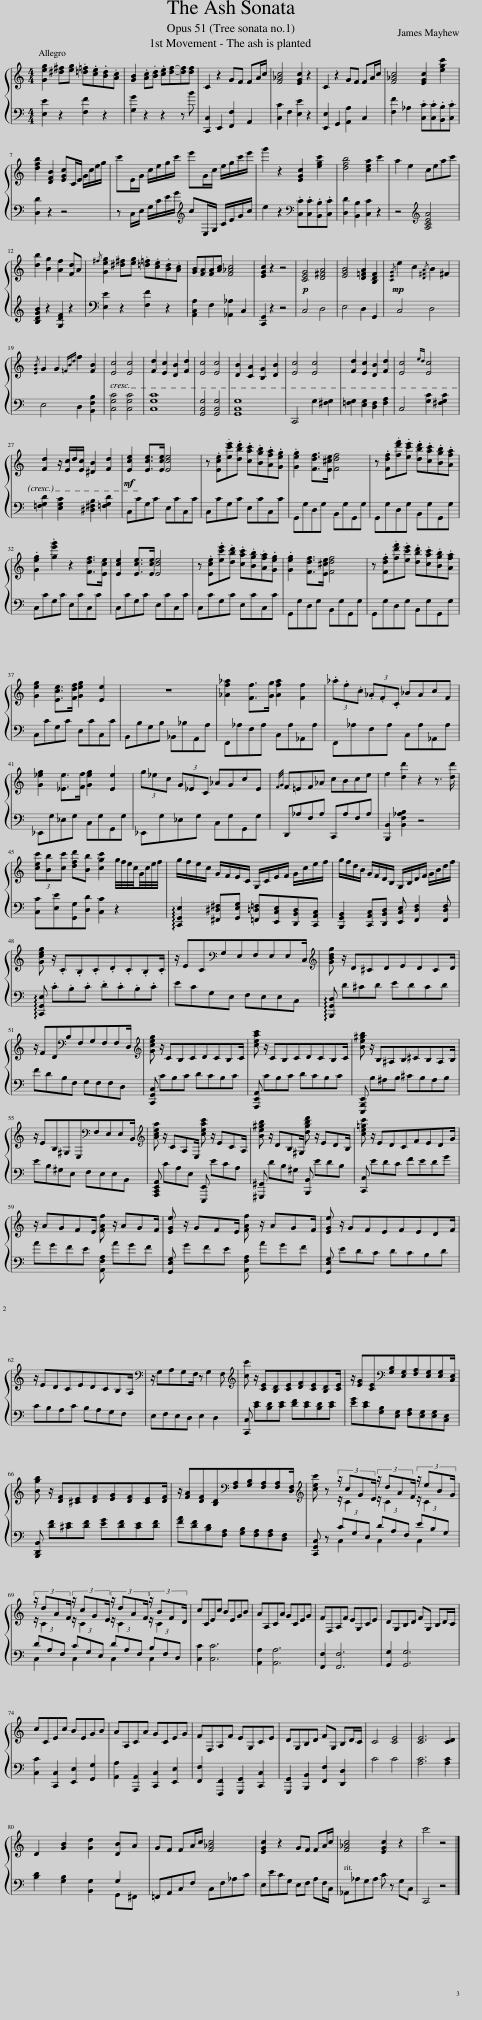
X:1
%%score { ( 1 3 ) | ( 2 4 ) }
L:1/8
Q:1/2=72
M:4/4
I:linebreak $
K:C
V:1 treble
V:3 treble
V:2 bass
V:4 bass
V:1
 [Geg]2 [^d^f][eg] .[=d=f].[ce].[Bd].[Ac] | [GB]2 .[Ac].[Bd] .[ce][df]-[df][df] | C2 z2 GF FA/c/ | [F_Ac]4 [EGc]2 z2 | C2 z2 GF FA/c/ | %5
 [F_Ac]4 [EGc]2 [egc']2 |$ [dfb]2 [DFB]2 [EGc]C/E/ G/c/e/g/ | c'E/G/ c/e/g/c'/ e'G/c/ e/g/c'/e'/ | g'2 z2 [EGc]2 [egc']2 | [dfb]4 [cea]2 c'2 | %10
 a2 e2 ceac' |$ [db]2 [Bg]2 [Af]2 [Fd]A |{/^f} [Geg]2 [^d^f][eg] .[=d=f].[ce].[Bd].[Ac] | [GB][FA][FA][Ac] [F_Ac]4 | [EGc]2 z2 z4 | %15
!p! [CEG]4 [D^FA]4 | [EGB]4 [D=FA]2 [B,DF]2 |!mp!{/[CEG]} e2 c2{/[D^FA]} B2 ^F2 |${/[EGB]} G2 G2{=FBd} f2 [FB]2 | [Ec]4 [Ec]4 | %20
 [Fd]2 [Ec]2 [DB]2 [Fd]2 | [Ec]4 [Ec]4 | [DB]2 [CA]2 [B,G]2 [DB]2 | [Ec]4 [Ec]4 | [Fd]2 [Ec]2 [DB]2 [Fd]2 | %25
 [Ec]4{ed} [Ec]4 |$ [Fd]2 z/ [Ec]/d/[Ec]/ [^DB]2 [Fd]2 |!mf! [Ece]2 [Ece]>[Ece] [Ece]4 | z .[Ece].[ec'e'].[dbd'] .[cac'].[Bgb].[Afa].[Geg] | .[Geg]2 [Fdf]>[E^ce] [Fdf]4 | %30
 z .[Fdf].[fd'f'].[ec'e'] .[dbd'].[cac'].[Bgb].[Afa] |$ .[Geg]2 .[ge'g']2 z2 [Fdf]>[Ece] | [Ece]2 [Ece]>[Ece] [Ece]4 | z .[Ece].[ec'e'].[dbd'] .[cac'].[Bgb].[Afa].[Geg] | .[Geg]2 [Fdf]>[E^ce] [Fdf]4 | %35
 z .[Fdf].[fd'f'].[ec'e'] .[dbd'].[cac'].[Bgb].[Afa] |$ [Geg]2 [Ece]>[Fdf] [Geg]2 [Ee]2 | z8 | [_Af_a]2 [Ff]>[Gg] [Afa]2 [Ff]2 | (3._a.f.c (3._A.F.C _BAcF |$ %40
 [G_eg]2 [_Ee]>[Ff] [Geg]2 [Ee]2 | (3g_ec (3G_EC _AGcE |{FG} F=EF_A cBce | f2 [dd']2 z2 z3/2 [dd']/ |$ (3[cec'][Bb][cc'] [dfd'][Bb] [cgc']2 g/4f/4e/4c/4G/4c/4e/4f/4 | %45
 g/f/e/c/ G/F/E/C/ G,/C/E/F/ G/c/e/f/ | g/f/d/B/ G/F/D/B,/ G,/B,/D/F/ G/B/d/f/ |$ [Gceg] z/ .C.B,.C.D.C.B,.C/ | z/ .E.C[K:bass].G,.E,.F,.E,.E,.C,/ |[K:treble] [GBdg] z/ D^CDEDCD/ |$ %50
 z/ FD[K:bass]B,F,G,F,F,D,/ |[K:treble] [Gceg] z/ CB,CDCB,C/ | [ceac'] z/ CB,CDCB,C/ | [Be^gb] z/ B,^A,B,^CB,A,B,/ |$ z/ EB,^G,E,[K:bass]F,E,E,B,,/ | %55
[K:treble] [Acea] z/ CA,E,/ [ceac'] z/ ECA,/ | [Be^gb] z/ DB,^G,/ [dgbd'] z/ EDB,/ | [ce=gc'] z/ EDCFEDG/ |$ z/ AGFE/ [FAf] z/ AGF/ | [EGe] z/ GFE/ [FAf] z/ AGF/ | %60
 [EGe] z/ GFEFEDF/ |$ z/ EDCEDCB,A,/ |[K:bass] z/ G,A,G,F,/ z G,2 F, |[K:treble] [cc'] z/ [CE][B,D][CE][DF][CE][B,D][CE]/ | z/ [EG][CE][K:bass][G,B,][E,G,][F,A,][E,G,][E,G,][C,E,]/ |$ %65
 [Bgb] z/ [DF][^CE][DF][EG][DF][CE][DF]/ | z/ [FA][DF][B,D][K:bass][F,A,][G,B,][F,A,][F,A,][D,F,]/ |[K:treble] [cec'] z (3:2:4z/ cGE/ (3:2:4z/ dAF/ (3:2:4z/ eBG/ |$ (3:2:4z/ dAF/ (3:2:4z/ cGE/ (3:2:4z/ dAF/ (3:2:4z/ BFD/ | cCEc BEGB | %70
 AA,CA GCEG | FF,A,F EG,CE | DG,B,D FG, B,D/C/ |$ cCEc BEGB | AA,CA GCEG | %75
 FF,A,F EG,CE | DG,B,D FG, B,D/C/ | C4 [CE]4 | [CE]6 [CD]2 |$ D2 [GB]2 [Gd]2 [DB]A | %80
 GF FA/c/ [F_Ac]4 | [EGc]2 z2 GF FA/c/ | [F_Ac]4 [EGc]2 z2 | c'4 z4 |] %84
V:2
 [E,E]2 z2 [F,F]2 z2 | [G,G]2 z2 z2 z B | [C,,C,]2 E,,2 [F,,F,]2 A,,2 | [C,C]2 F,2 [E,E]2 z2 | [E,,E,]2 G,,2 [A,,A,]2 C,2 | %5
 [F,F]2 _A,2 .[C,C].[C,C].[B,,B,].[C,C] |$ [D,D]2 z2 z4 | z C,/E,/ G,/C/E/G/[K:treble] cE,/G,/ C/E/G/c/ | e2 z2[K:bass] .[C,C].[C,C].[B,,B,].[C,C] | [D,D]2 [B,,B,]2 [C,C]2 z2 | %10
 z4[K:treble] [A,CEA]4 |$ [B,DGB]2 z2 [G,DF]2 z2 | [E,E]2 z2 [F,F]2 z2 | [A,,C,A,]2 F,2 [_A,,_A,]2 C,2 | [C,,G,,]2 z2 z4 | %15
 C,4 D,4 | E,4 D,2 G,,2 | C,4 D,4 |$ E,4 D,2 [B,,F,B,]2 | [C,G,C]4 [C,G,C]4 | %20
 [C,G,C]8 | [G,,C,G,]4 [G,,C,G,]4 | [G,,C,G,]8 | C,,4 G,2 [^F,G,]2 | [=F,G,]2 [E,G,]2 [D,F,]2 [F,A,]2 | %25
 C,4 [G,C]2 [^F,G,C]2 |$ [=F,G,D]2 [E,G,C]2 [^D,^F,B,]2 [=F,G,D]2 | C,CG,C E,CC,C | C,CG,C E,CC,C | G,,G,D,G, B,,G,G,,G, | %30
 G,,G,D,G, B,,G,G,,G, |$ C,CG,C E,CC,C | C,CG,C E,CC,C | C,CG,C E,CC,C | G,,G,D,G, B,,G,G,,G, | %35
 G,,G,D,G, B,,G,G,,G, |$ C,CG,C E,CC,C | B,,B,G,B, _B,,_B,A,,A, | F,,_A,F,A, C,A,_A,,A, | F,,_A,F,A, C,A,_A,,A, |$ %40
 _E,,G,_E,G, C,G,G,,G, | _E,,G,_E,G, C,G,G,,G, | D,,_A,F,A, C,,A,F,A, | [B,,,B,,]2 [B,,F,_A,B,]2 z4 |$ [C,C][E,E][G,,G,][D,D] [C,C]2 z2 | %45
 !arpeggio![C,,G,,E,]2 [^F,,^D,^F,][G,,E,G,] [=F,,=D,=F,][E,,C,E,][D,,B,,D,][C,,A,,C,] | [B,,,G,,B,,]2 [C,,A,,C,][D,,B,,D,] [E,,C,E,] [F,,D,F,]2 [F,,D,F,] |$ !arpeggio![C,,G,,E,] .C.B,.C .D.C.B,.C | .E.C.G,.E, .F,.E,.E,.C, | !arpeggio![B,,,G,,D,] D^CD EDCD |$ %50
 FDB,F, G,F,F,D, | [C,,G,,C,] CB,C DCB,C | [A,,,E,,A,,] CB,C DCB,C | [E,,,B,,,E,,] B,^A,B, ^CB,A,B, |$ EB,^G,E, F,E,E,B,, | %55
 [A,,,C,,E,,A,,] CA,E, [E,,,E,,] ECA, | [^G,,,^G,,] DB,^G, [B,,,B,,] EDB, | [C,,C,] EDC FEDG |$ AGFE [A,,F,A,] AGF | [G,,E,G,] GFE [A,,F,A,] AGF | %60
 [G,,E,G,] EDC DCB,D |$ CB,A,C B,A,G,F, | E,F,E,D, E,2 D,2 | [C,,C,] [CE][B,D][CE] [DF][CE][B,D][CE] | [EG][CE][G,B,][E,G,] [F,A,][E,G,][E,G,][C,E,] |$ %65
 [B,,,D,,B,,] [DF][^CE][DF] [EG][DF][CE][DF] | [FA][DF][B,D][F,A,] [G,B,][F,A,][F,A,][D,F,] | [C,,G,,C,] z C,2 C,2 C,2 |$ C,2 C,2 C,2 C,2 | [C,C]2 [C,C]6 | %70
 [A,,A,]2 [A,,A,]6 | [F,,F,]2 [F,,F,]6 | [G,,G,]2 [G,,G,]6 |$ [C,C]2 [C,,C,]2 [E,,E,]2 [G,,G,]2 | [A,,A,]2 [A,,,A,,]2 [C,,C,]2 [E,,E,]2 | %75
 [F,,F,]2 [F,,,F,,]2 [G,,,G,,]2 [C,,C,]2 | [G,,,G,,]2 [B,,,B,,]2 [F,,F,]2 [D,,D,]2 | C4 C4 | [A,C]6 [A,C]2 |$ [B,D]2 [G,B,]2 [B,,G,]2 G,2 | %80
 =F,,A,,C,F, C,F,_A,C | E,ECG, E,F, A,F,/C,/ | _A,,_A,G,A, C z G,C, | C,,4 z4 |] %84
V:3
 x8 | x8 | x8 | x8 | x8 | %5
 x8 |$ x8 | x8 | x8 | x8 | %10
 x8 |$ x8 | x8 | x8 | x8 | %15
 x8 | x8 | x8 |$ x8 | x8 | %20
 x8 | x8 | x8 | x8 | x8 | %25
 x8 |$ x8 | x8 | x8 | x8 | %30
 x8 |$ x8 | x8 | x8 | x8 | %35
 x8 |$ x8 | x8 | x8 | x8 |$ %40
 x8 | x8 | x8 | x8 |$ x8 | %45
 x8 | x8 |$ x8 | x5/2[K:bass] x11/2 |[K:treble] x8 |$ %50
 x5/2[K:bass] x11/2 |[K:treble] x8 | x8 | x8 |$ x9/2[K:bass] x7/2 | %55
[K:treble] x8 | x8 | x8 |$ x8 | x8 | %60
 x8 |$ x8 |[K:bass] x8 |[K:treble] x8 | x5/2[K:bass] x11/2 |$ %65
 x8 | x7/2[K:bass] x9/2 |[K:treble] x2 (3z/ C2 x/ (3z/ C2 x/ (3z/ C2 x/ |$ (3z/ C2 x/ (3z/ C2 x/ (3z/ C2 x/ (3z/ C2 x/ | x8 | %70
 x8 | x8 | x8 |$ x8 | x8 | %75
 x8 | x8 | x8 | x8 |$ x8 | %80
 x8 | x8 | x8 | x8 |] %84
V:4
 x8 | x8 | x8 | x8 | x8 | %5
 x8 |$ x8 | x4[K:treble] x4 | x4[K:bass] x4 | x8 | %10
 x4[K:treble] x4 |$ x8 | x8 | x8 | x8 | %15
 x8 | x8 | x8 |$ x8 | x8 | %20
 x8 | x8 | x8 | x8 | x8 | %25
 x8 |$ x8 | x8 | x8 | x8 | %30
 x8 |$ x8 | x8 | x8 | x8 | %35
 x8 |$ x8 | x8 | x8 | x8 |$ %40
 x8 | x8 | x8 | x8 |$ x8 | %45
 x8 | x8 |$ x8 | x8 | x8 |$ %50
 x8 | x8 | x8 | x8 |$ x8 | %55
 x8 | x8 | x8 |$ x8 | x8 | %60
 x8 |$ x8 | x8 | x8 | x8 |$ %65
 x8 | x8 | x2 (3CG,E, (3DA,F, (3EB,G, |$ (3DA,F, (3CG,E, (3DA,F, (3B,F,D, | x8 | %70
 x8 | x8 | x8 |$ x8 | x8 | %75
 x8 | x8 | x8 | x8 |$ x6 G,,^F,, | %80
 x8 | x8 | x8 | x8 |] %84
